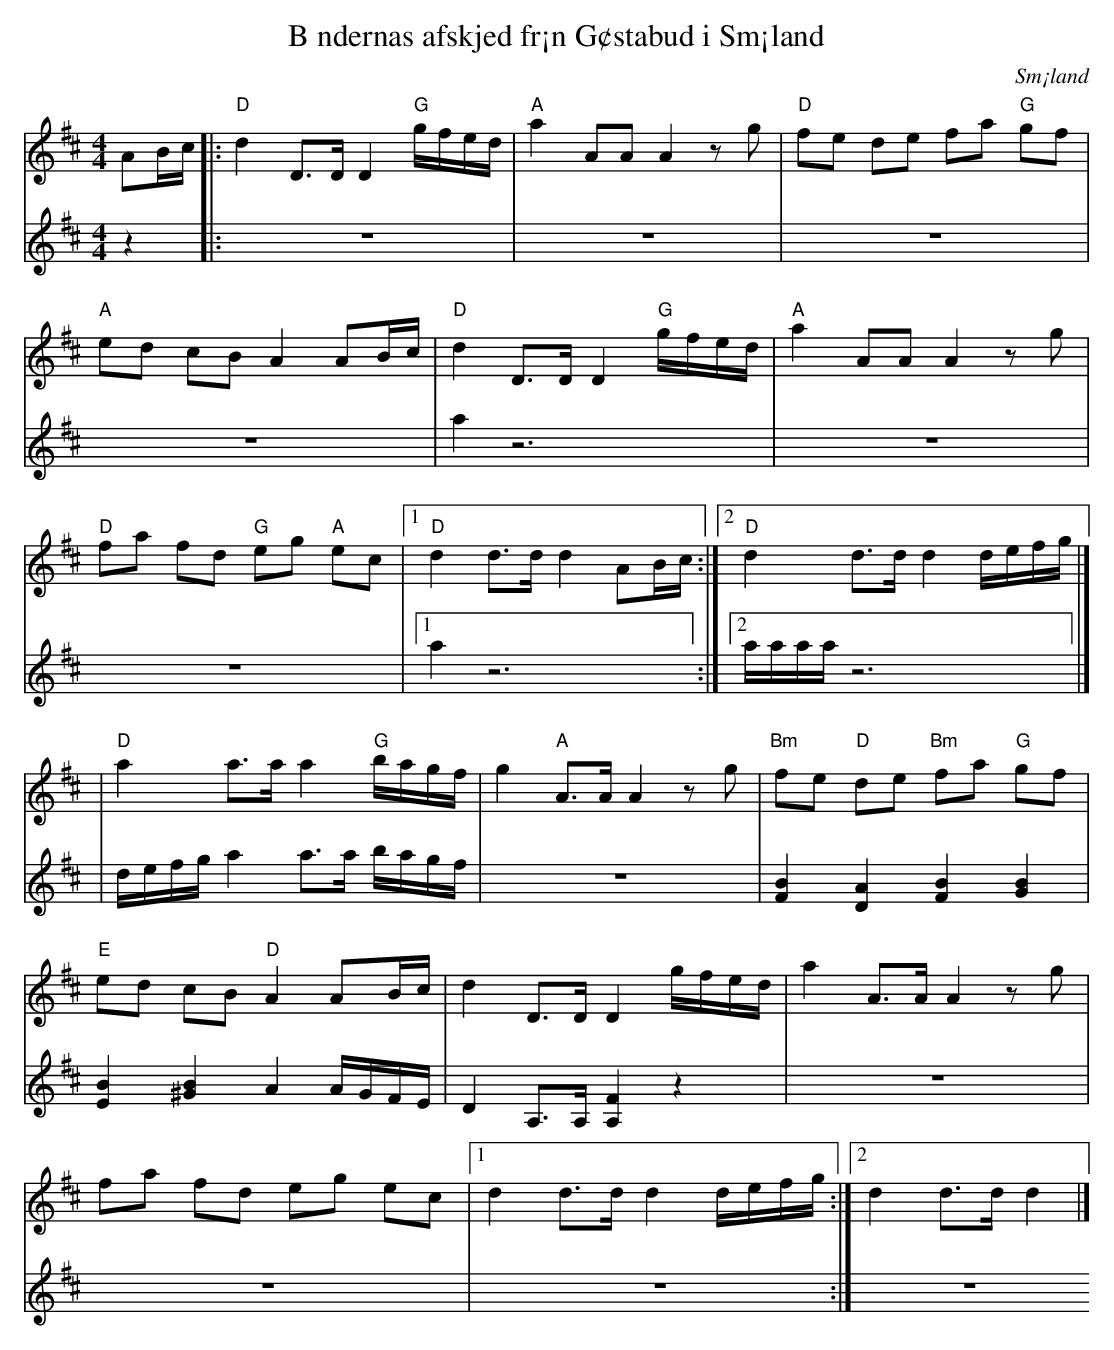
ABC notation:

X:1
T:B ndernas afskjed fr¡n G¢stabud i Sm¡land
O:Sm¡land
M:4/4
L:1/16
K:D
[V:1]A2Bc|:"D" d4 D3D D4 "G" gfed|"A" a4 A2A2 A4 z2g2|"D" f2e2 d2e2 f2a2 "G" g2f2|
[V:2]z4  |:z16                   |z16                |z16                        |
[V:1]"A" e2d2 c2B2 A4 A2Bc|"D" d4 D3D D4 "G" gfed|"A" a4 A2A2 A4 z2g2|
[V:2]z16                  |a4 z12                   |z16                |
[V:1]"D" f2a2 f2d2 "G" e2g2 "A" e2c2|[1 "D" d4d3d d4 A2Bc:|[2 "D" d4 d3d d4 defg|]
[V:2]z16                            |[1 a4 z12                 :|[2 aaaa z12                  |]
[V:1]| "D" a4 a3a a4 "G" bagf|g4 "A" A3A A4 z2g2|"Bm" f2e2 "D" d2e2 "Bm" f2a2 "G" g2f2|
[V:2]|defg a4 a3a bagf       |z16               |[F4 B4][D4 A4][F4 B4][G4 B4]         |
[V:1]"E" e2d2 c2B2 "D" A4 A2Bc|d4 D3D D4 gfed      |a4 A3A A4 z2g2|
[V:2][E4 B4][^G4 B4] A4 AGFE  |D4 A,3A, [A,4 F4] z4|z16|
[V:1]f2a2 f2d2 e2g2 e2c2|[1 d4 d3d d4 defg:|[2 d4 d3d d4|]
[V:2]z16                |z16              :|z16         |]
